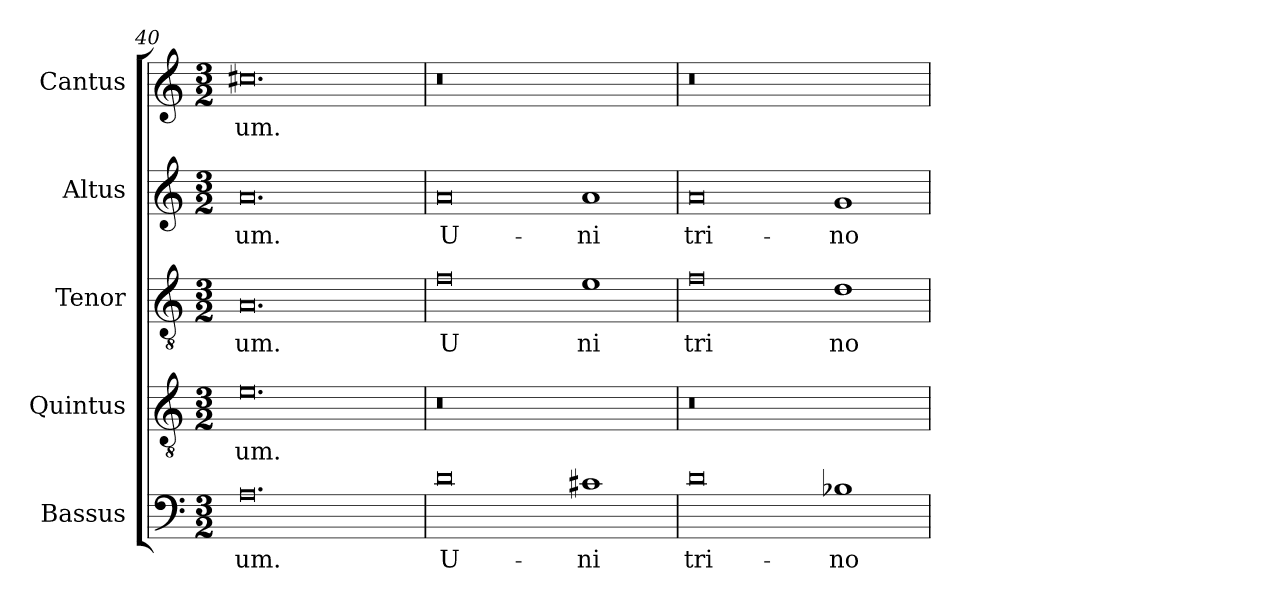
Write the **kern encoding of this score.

**kern	**text	**kern	**text	**kern	**text	**kern	**text	**kern	**text
*part5	*part5	*part4	*part4	*part3	*part3	*part2	*part2	*part1	*part1
*staff5	*staff5	*staff4	*staff4	*staff3	*staff3	*staff2	*staff2	*staff1	*staff1
*I"Bassus	*	*I"Quintus	*	*I"Tenor	*	*I"Altus	*	*I"Cantus	*
*clefF4	*	*clefGv2	*	*clefGv2	*	*clefG2	*	*clefG2	*
*M3/2	*	*M3/2	*	*M3/2	*	*M3/2	*	*M3/2	*
=40	=40	=40	=40	=40	=40	=40	=40	=40	=40
!	!LO:LY:b:cj	!	!LO:LY:b:cj	!	!LO:LY:b:cj	!	!LO:LY:b:cj	!	!LO:LY:b:cj
0.A	-um.	0.e	um.	0.A	um.	0.a	-um.	0.cc#X	-um.
=41	=41	=41	=41	=41	=41	=41	=41	=41	=41
!	!LO:LY:b:cj	!	!	!	!LO:LY:b:cj	!	!LO:LY:b:cj	!	!
0d	U-	0.r	.	0f	U	0a	U-	0.r	.
!	!LO:LY:b:cj	!	!	!	!LO:LY:b:cj	!	!LO:LY:b:cj	!	!
1c#X	-ni	.	.	1e	ni	1a	-ni	.	.
=42	=42	=42	=42	=42	=42	=42	=42	=42	=42
!	!LO:LY:b:cj	!	!	!	!LO:LY:b:cj	!	!LO:LY:b:cj	!	!
0d	tri-	0.r	.	0f	tri	0a	tri-	0.r	.
!	!LO:LY:b:cj	!	!	!	!LO:LY:b:cj	!	!LO:LY:b:cj	!	!
1B-X	-no-	.	.	1d	no	1g	-no-	.	.
=	=	=	=	=	=	=	=	=	=
*-	*-	*-	*-	*-	*-	*-	*-	*-	*-
